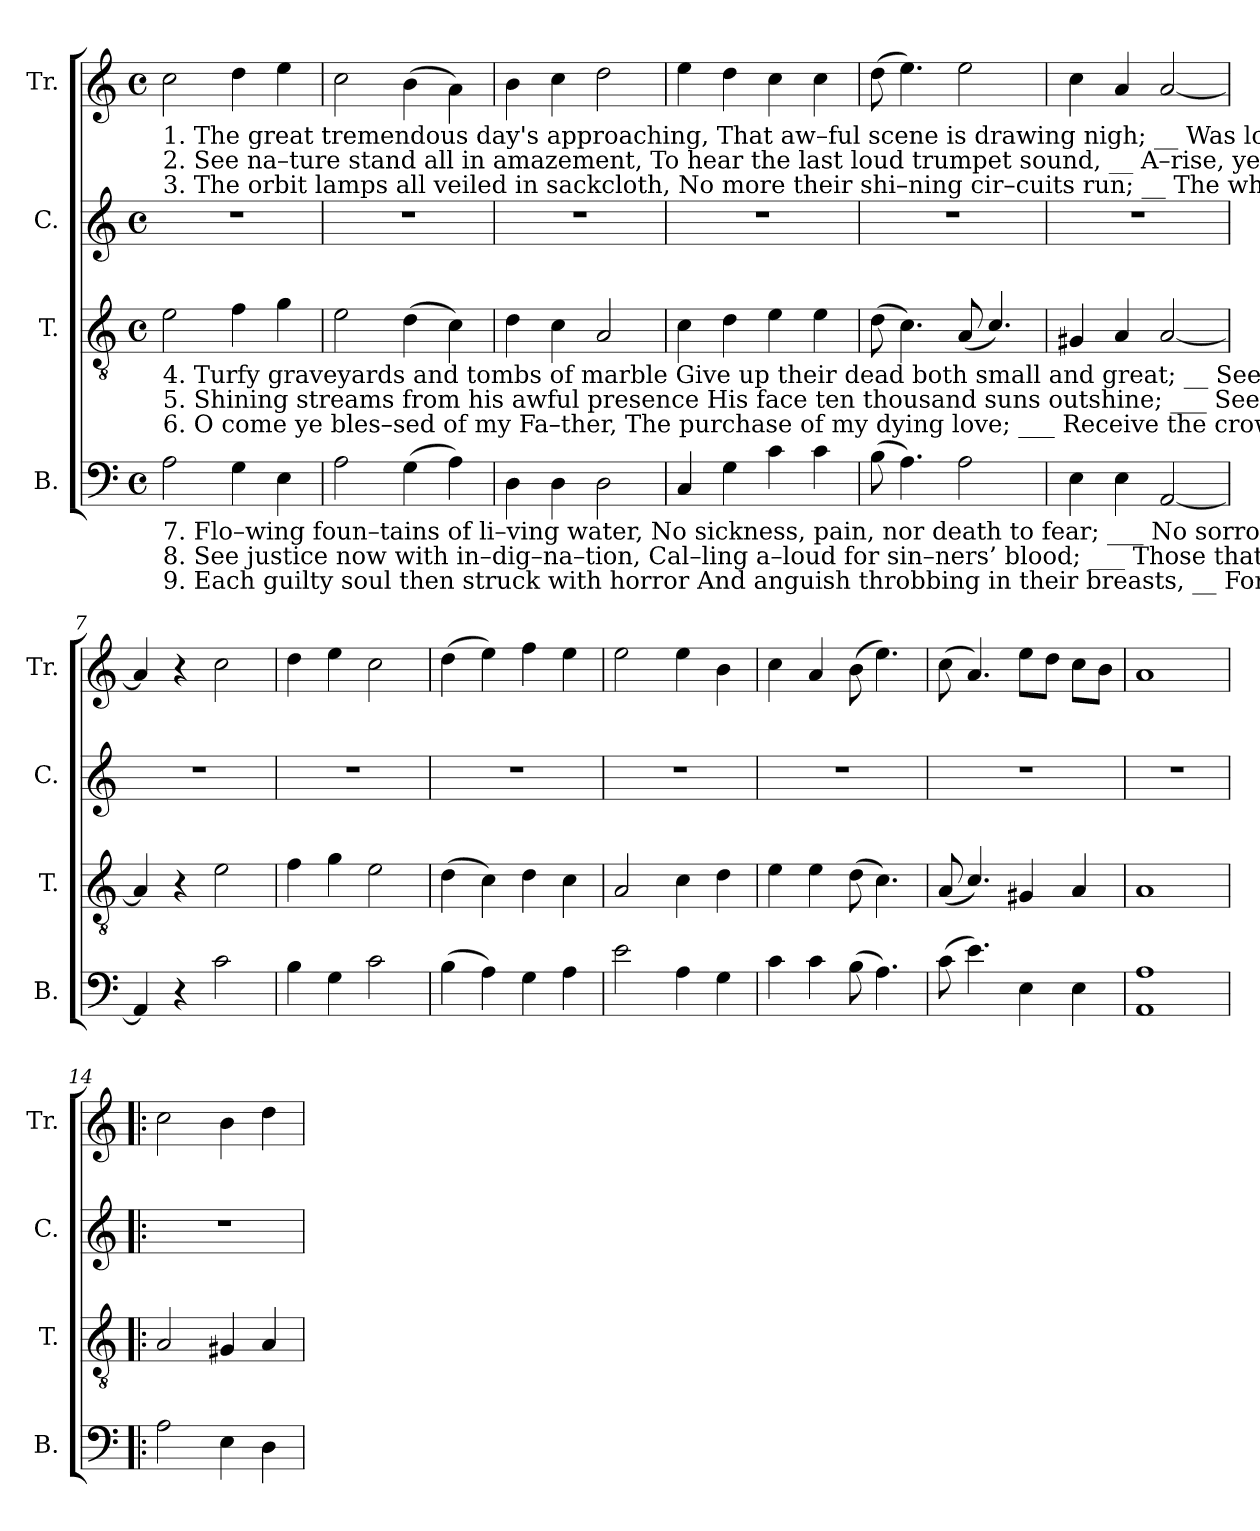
**kern	**kern	**kern	**kern
*part4	*part3	*part2	*part1
*staff4	*staff3	*staff2	*staff1
*I"B.	*I"T.	*I"C.	*I"Tr.
*I'B.	*I'T.	*I'C.	*I'Tr.
*clefF4	*clefGv2	*clefG2	*clefG2
*k[]	*k[]	*k[]	*k[]
*M4/4	*M4/4	*M4/4	*M4/4
*met(c)	*met(c)	*met(c)	*met(c)
*MM140	*MM140	*MM140	*MM140
=1	=1	=1	=1
!	!	!	!LO:TX:b:t=1. The great tremendous day's approaching,  That aw–ful  scene  is   drawing   nigh; __    Was  long  foretold by ancient prophets,  De–creed  from all    e      –       ter   –  ni   –   ty.        But    O  my
!	!	!	!LO:TX:b:t=2. See  na–ture  stand  all  in  amazement,   To  hear  the  last  loud   trumpet  sound, __   A–rise,  ye dead and come to judgment!  Ye   nations  of          this            world   a – round.     Loud  thunder
!	!	!	!LO:TX:b:t=3.  The  orbit  lamps all veiled in sackcloth,   No  more their shi–ning  cir–cuits   run; __   The  wheel  of  time  stops  in a moment,  E – ter–nal  things   are            now     be  –  gun.      Huge  mossy
!	!LO:TX:b:t=4.  Turfy  graveyards and tombs of marble   Give  up  their dead both small and great; __ See, the whole world both saints and smners,  Are coming to    the           judg – ment  seat.      See  Je – sus	!	!
!	!LO:TX:b:t=5. Shining streams from his awful presence  His  face  ten  thousand  suns  outshine; ___   See  him  coming   in   power and glory,   To  meet  him   all       his           saints  com – bine.     Go  forth,  ye	!	!
!	!LO:TX:b:t=6.  O  come  ye  bles–sed  of  my  Fa–ther,   The  purchase  of     my        dying  love; ___   Receive  the  crowns  of  life  and glory,  Which are laid  up        for           you      a   –   bove.     For you dear	!	!
!LO:TX:b:t=7.  Flo–wing  foun–tains  of  li–ving  water,   No  sickness,  pain,  nor  death  to  fear; ___  No  sorrow,  sighing,  tears  or weeping   Shall  ever   have      ad     –     mit  –  tance   here.    But how will	!	!	!
!LO:TX:b:t=8.  See  justice  now  with  in–dig–na–tion,  Cal–ling  a–loud  for   sin–ners’   blood; ___  Those that have slighted offered mercy,  And   cru–ci –fied     the           Son      of         God.     Depart from	!	!	!
!LO:TX:b:t=9. Each  guilty soul then struck with horror  And  anguish  throbbing in their breasts, __   For–ev–er  doomed  to endless sorrow,  And  ne–ver   more    to           hope     for        rest.   Come, sinners,	!	!	!
2A!\	2e!\	1r	2cc!\
4G!\	4f!\	.	4dd!\
4E!\	4g!\	.	4ee!\
=2	=2	=2	=2
2A!\	2e!\	1r	2cc!\
(4G!\	(4d!\	.	(4b!\
4A!\)	4c!\)	.	4a!\)
=3	=3	=3	=3
4D!\	4d!\	1r	4b!\
4D!\	4c!\	.	4cc!\
2D!\	2A!/	.	2dd!\
=4	=4	=4	=4
4C!/	4c!\	1r	4ee!\
4G!\	4d!\	.	4dd!\
4c!\	4e!\	.	4cc!\
4c!\	4e!\	.	4cc!\
=5	=5	=5	=5
(8B!\	(8d!\	1r	(8dd!\
4.A!\)	4.c!\)	.	4.ee!\)
2A!\	(8A!/	.	2ee!\
.	4.c!/)	.	.
=6	=6	=6	=6
4E!\	4G#X!/	1r	4cc!\
4E!\	4A!/	.	4a!/
[2AA!/	[2A!/	.	[2a!/
=7	=7	=7	=7
4AA!/]	4A!/]	1r	4a!/]
4r	4r	.	4r
2c!\	2e!\	.	2cc!\
=8	=8	=8	=8
4B!\	4f!\	1r	4dd!\
4G!\	4g!\	.	4ee!\
2c!\	2e!\	.	2cc!\
=9	=9	=9	=9
(4B!\	(4d!\	1r	(4dd!\
4A!\)	4c!\)	.	4ee!\)
4G!\	4d!\	.	4ff!\
4A!\	4c!\	.	4ee!\
=10	=10	=10	=10
2e!\	2A!/	1r	2ee!\
4A!\	4c!\	.	4ee!\
4G!\	4d!\	.	4b!\
=11	=11	=11	=11
4c!\	4e!\	1r	4cc!\
4c!\	4e!\	.	4a!/
(8B!\	(8d!\	.	(8b!\
4.A!\)	4.c!\)	.	4.ee!\)
=12	=12	=12	=12
(8c!\	(8A!/	1r	(8cc!\
4.e!\)	4.c!/)	.	4.a!/)
4E!\	4G#X!/	.	8ee!\L
.	.	.	8dd!\J
4E!\	4A!/	.	8cc!\L
.	.	.	8b!\J
=13	=13	=13	=13
1AA! 1A!	1A!	1r	1a!
=14!|:	=14!|:	=14!|:	=14!|:
2A!\	2A!/	1r	2cc!\
4E!\	4G#X!/	.	4b!\
4D!\	4A!/	.	4dd!\
=	=	=	=
*-	*-	*-	*-
